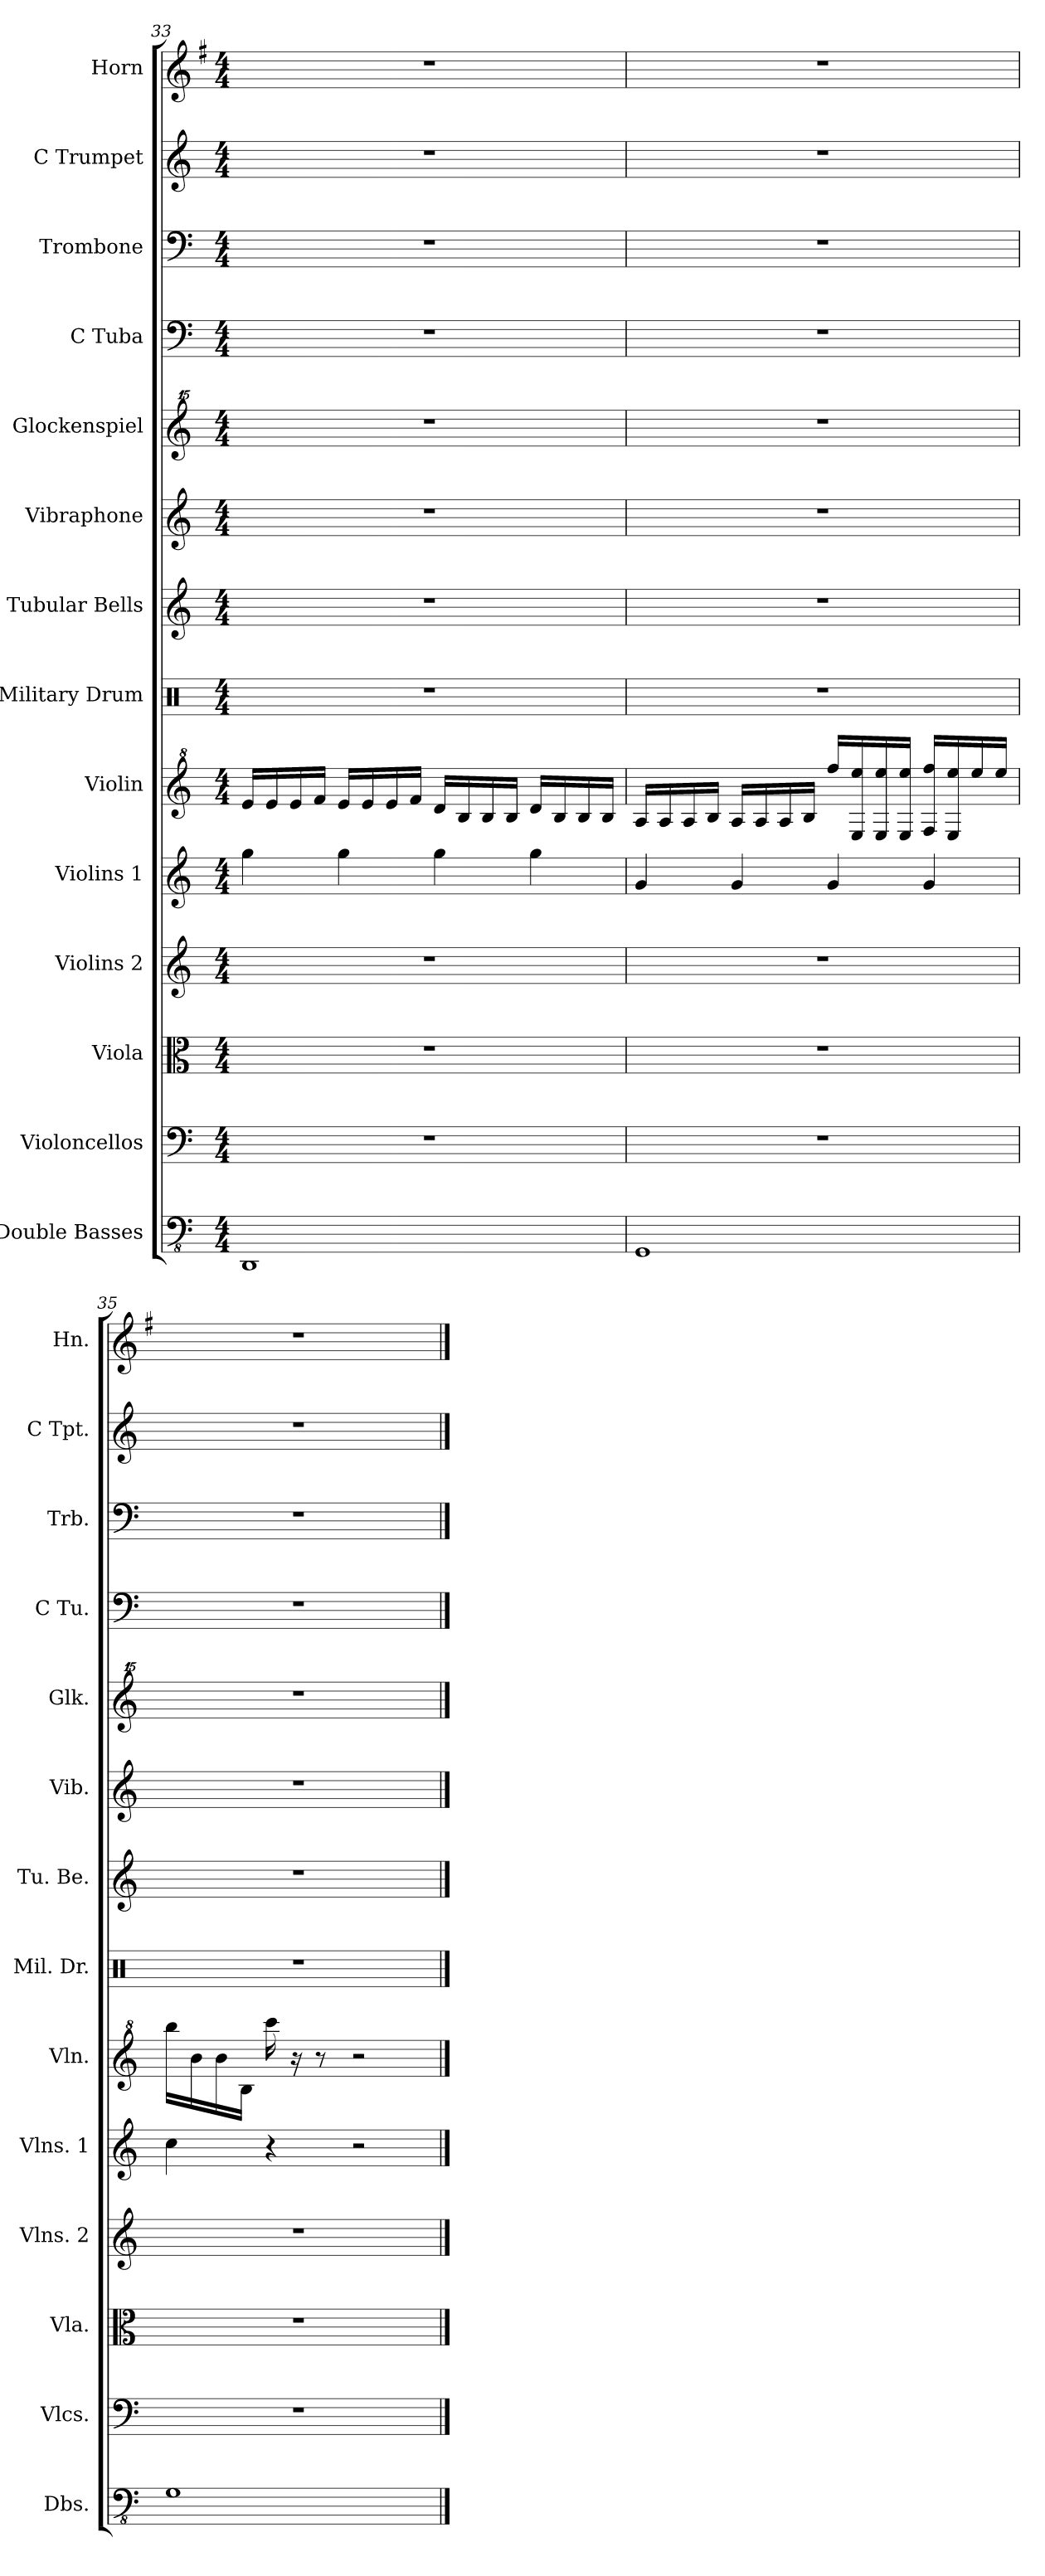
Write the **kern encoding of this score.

**kern	**kern	**kern	**kern	**kern	**kern	**kern	**kern	**kern	**kern	**kern	**kern	**kern	**kern
*part14	*part13	*part12	*part11	*part10	*part9	*part8	*part7	*part6	*part5	*part4	*part3	*part2	*part1
*staff14	*staff13	*staff12	*staff11	*staff10	*staff9	*staff8	*staff7	*staff6	*staff5	*staff4	*staff3	*staff2	*staff1
*I"Double Basses	*I"Violoncellos	*I"Viola	*I"Violins 2	*I"Violins 1	*I"Violin	*I"Military Drum	*I"Tubular Bells	*I"Vibraphone	*I"Glockenspiel	*I"C Tuba	*I"Trombone	*I"C Trumpet	*I"Horn
*I'Dbs.	*I'Vlcs.	*I'Vla.	*I'Vlns. 2	*I'Vlns. 1	*I'Vln.	*I'Mil. Dr.	*I'Tu. Be.	*I'Vib.	*I'Glk.	*I'C Tu.	*I'Trb.	*I'C Tpt.	*I'Hn.
*clefFv4	*clefF4	*clefC3	*clefG2	*clefG2	*clefG^2	*clefX	*clefG2	*clefG2	*clefG^^2	*clefF4	*clefF4	*clefG2	*clefG2
*	*	*	*	*	*	*	*	*	*	*	*	*	*ITrd4c7
*k[]	*k[]	*k[]	*k[]	*k[]	*k[]	*k[]	*k[]	*k[]	*k[]	*k[]	*k[]	*k[]	*k[]
*C:	*C:	*C:	*C:	*C:	*C:	*C:	*C:	*C:	*C:	*C:	*C:	*C:	*C:
*M4/4	*M4/4	*M4/4	*M4/4	*M4/4	*M4/4	*M4/4	*M4/4	*M4/4	*M4/4	*M4/4	*M4/4	*M4/4	*M4/4
=33	=33	=33	=33	=33	=33	=33	=33	=33	=33	=33	=33	=33	=33
1DDD	1r	1r	1r	4gg\	16ee/LL	1r	1r	1r	1r	1r	1r	1r	1r
.	.	.	.	.	16ee/	.	.	.	.	.	.	.	.
.	.	.	.	.	16ee/	.	.	.	.	.	.	.	.
.	.	.	.	.	16ff/JJ	.	.	.	.	.	.	.	.
.	.	.	.	4gg\	16ee/LL	.	.	.	.	.	.	.	.
.	.	.	.	.	16ee/	.	.	.	.	.	.	.	.
.	.	.	.	.	16ee/	.	.	.	.	.	.	.	.
.	.	.	.	.	16ff/JJ	.	.	.	.	.	.	.	.
.	.	.	.	4gg\	16dd/LL	.	.	.	.	.	.	.	.
.	.	.	.	.	16b/	.	.	.	.	.	.	.	.
.	.	.	.	.	16b/	.	.	.	.	.	.	.	.
.	.	.	.	.	16b/JJ	.	.	.	.	.	.	.	.
.	.	.	.	4gg\	16dd/LL	.	.	.	.	.	.	.	.
.	.	.	.	.	16b/	.	.	.	.	.	.	.	.
.	.	.	.	.	16b/	.	.	.	.	.	.	.	.
.	.	.	.	.	16b/JJ	.	.	.	.	.	.	.	.
!!LO:PB:g=z
=34	=34	=34	=34	=34	=34	=34	=34	=34	=34	=34	=34	=34	=34
1GGG	1r	1r	1r	4g/	16a/LL	1r	1r	1r	1r	1r	1r	1r	1r
.	.	.	.	.	16a/	.	.	.	.	.	.	.	.
.	.	.	.	.	16a/	.	.	.	.	.	.	.	.
.	.	.	.	.	16b/JJ	.	.	.	.	.	.	.	.
.	.	.	.	4g/	16a/LL	.	.	.	.	.	.	.	.
.	.	.	.	.	16a/	.	.	.	.	.	.	.	.
.	.	.	.	.	16a/	.	.	.	.	.	.	.	.
.	.	.	.	.	16b/JJ	.	.	.	.	.	.	.	.
.	.	.	.	4g/	16fff/LL	.	.	.	.	.	.	.	.
.	.	.	.	.	16e/ 16eee/	.	.	.	.	.	.	.	.
.	.	.	.	.	16e/ 16eee/	.	.	.	.	.	.	.	.
.	.	.	.	.	16e/ 16eee/JJ	.	.	.	.	.	.	.	.
.	.	.	.	4g/	16f/ 16fff/LL	.	.	.	.	.	.	.	.
.	.	.	.	.	16e/ 16eee/	.	.	.	.	.	.	.	.
.	.	.	.	.	16eee/	.	.	.	.	.	.	.	.
.	.	.	.	.	16eee/JJ	.	.	.	.	.	.	.	.
=35	=35	=35	=35	=35	=35	=35	=35	=35	=35	=35	=35	=35	=35
1GG	1r	1r	1r	4cc\	16bbb\LL	1r	1r	1r	1r	1r	1r	1r	1r
.	.	.	.	.	16bb\	.	.	.	.	.	.	.	.
.	.	.	.	.	16bb\	.	.	.	.	.	.	.	.
.	.	.	.	.	16b\JJ	.	.	.	.	.	.	.	.
.	.	.	.	4r	16cccc\	.	.	.	.	.	.	.	.
.	.	.	.	.	16r	.	.	.	.	.	.	.	.
.	.	.	.	.	8r	.	.	.	.	.	.	.	.
.	.	.	.	2r	2r	.	.	.	.	.	.	.	.
==	==	==	==	==	==	==	==	==	==	==	==	==	==
*-	*-	*-	*-	*-	*-	*-	*-	*-	*-	*-	*-	*-	*-
